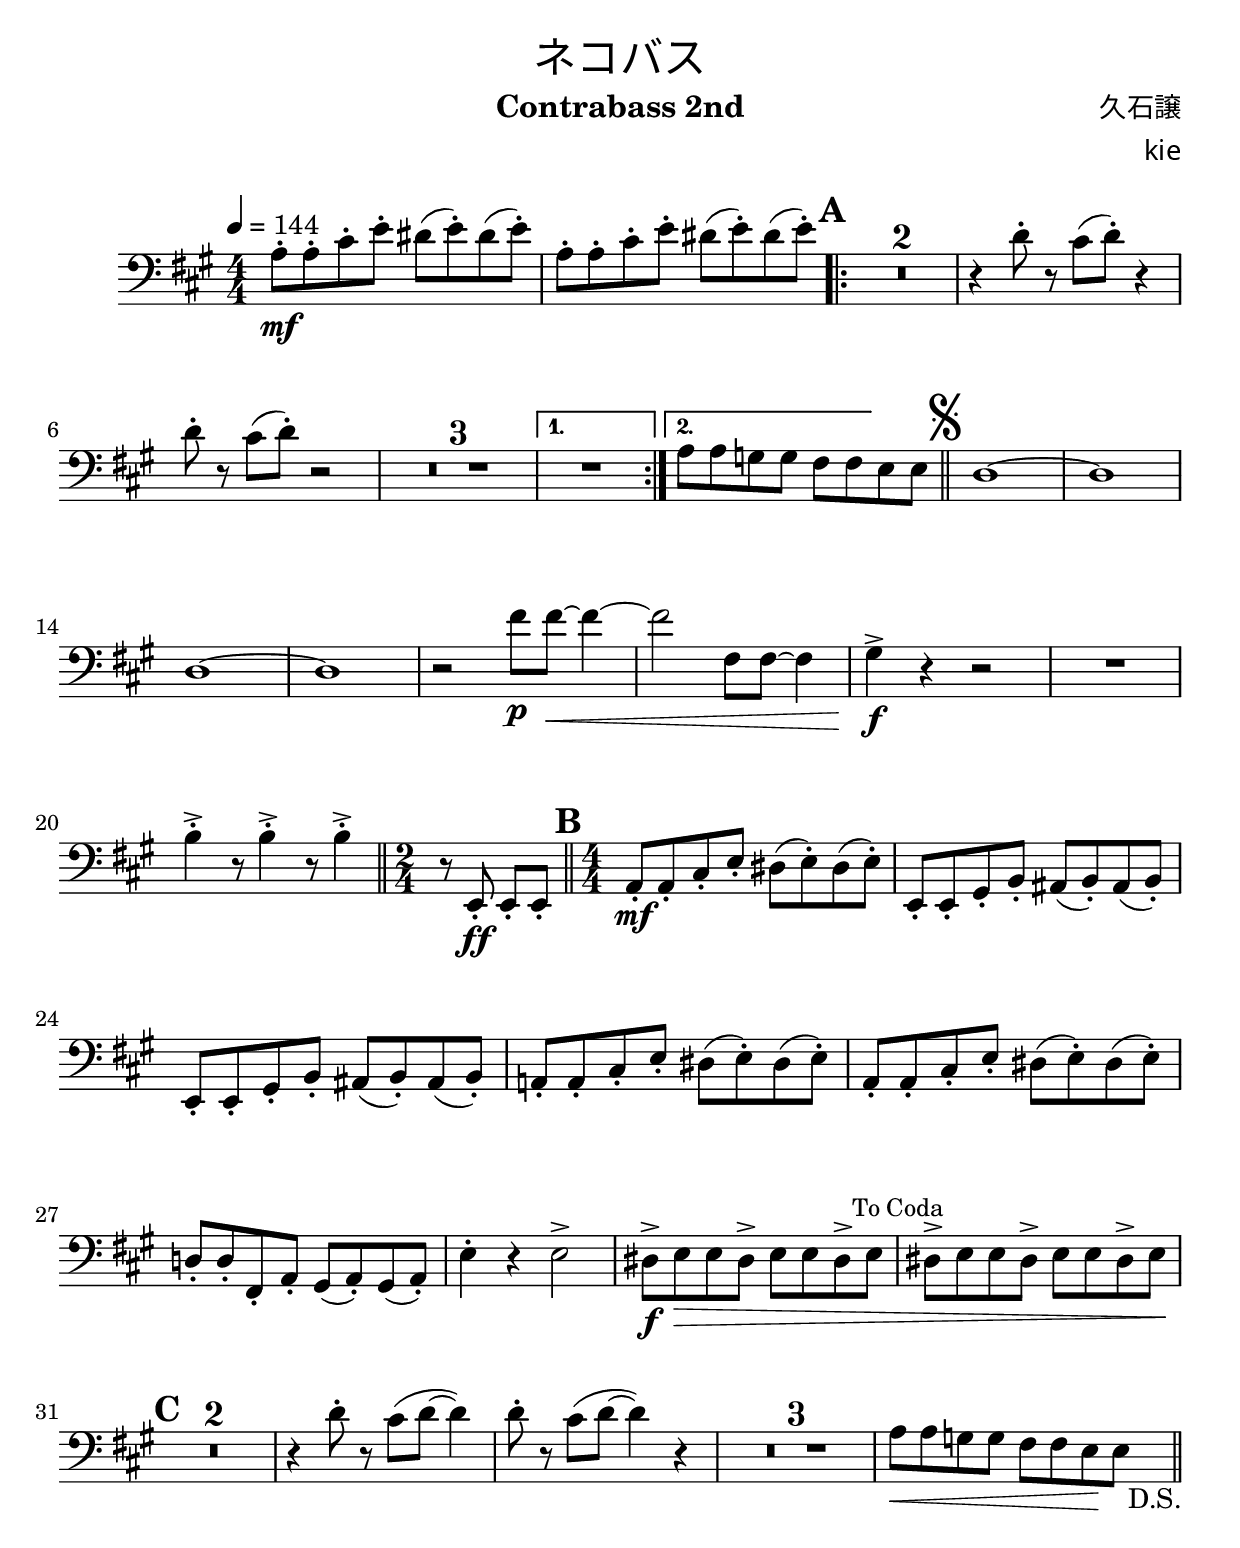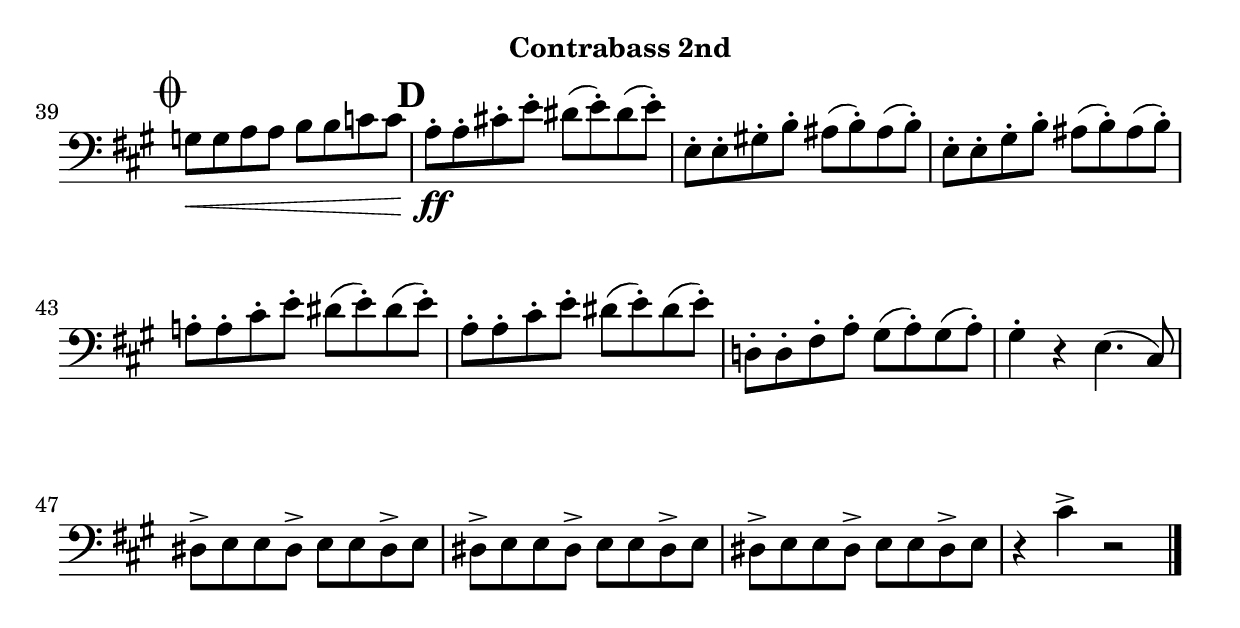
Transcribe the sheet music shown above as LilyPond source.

\version "2.24.0"
\header {
  title = \markup {
          \override #'(font-name . "HGSSoeiKakupoptai")
          "ネコバス"
  }
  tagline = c
  composer = \markup {
          \override #'(font-name . "HGSSoeiKakupoptai")
          "久石譲"
  }
  arranger = \markup {
          \override #'(font-name . "HGSSoeiKakupoptai")
          "kie"
  }
  instrument = \markup{\bold "Contrabass 2nd"}
}


#(set-global-staff-size 24)
#(set-default-paper-size "a4" )

%%以下、定義
ffz = #(make-dynamic-script "ffz")
fpp = #(make-dynamic-script "fpp")
%%ここまで、定義

\paper {
  #(set-paper-size "a4")
  top-margin = 2\cm
  bottom-margin = 1\cm
  left-margin = 1\cm
  right-margin = 1\cm

  markup-markup-spacing.basic-distance = #20
  markup-system-spacing.basic-distance = #20
  last-bottom-spacing.basic-distance = #12
  system-system-spacing.basic-distance = #16
  score-markup-spacing.basic-distance = #20

  print-page-number = ##f
  
  print-first-page-number = ##f
  first-page-number = 1

}


\layout {
  indent = 1.0\cm %%0にするといい
}


\score {
  <<    
    \new Staff
    \compressEmptyMeasures
    
\relative c'{
  \numericTimeSignature
  \time 4/4 %%拍子
  \set Staff.midiInstrument = "contrabass"
  \clef bass %%音部記号　ト音…treble　ヘ音…bass　ハ音…alto
  \override Hairpin.minimum-length = #6

  \key a \major  %%調
  \tempo 4=144  %%BPM
  a8-.\mf a-. cis-. e-. dis( e-.) dis( e-.)
  a,-. a-. cis-. e-. dis( e-.) dis( e-.)
  \mark \default
  \repeat volta 2 { 
    R1*2
    r4 d8-. r cis( d-.) r4
    d8-. r cis( d-.) r2
    R1*3
    \alternative{
      {R1}
      {a8 a g g fis[ fis}
    }
  }
  e e]
  \bar "||"
  \mark \markup { \musicglyph "scripts.segno" }
  d1~
  d
  d1~
  d
  r2 fis'8\p fis\<~ fis4~
  fis2 fis,8 fis~ fis4
  gis4->\f r4 r2
  R1 
  b4-.-> r8 b4-.-> r8 b4-.->
  \bar "||"
  \time 2/4
  r8 e,,-.\ff e-. e-.
  \bar "||"
  \time 4/4
  \mark \default
  a-.\mf a-. cis-. e-. dis( e-.) dis( e-.)
  e,-. e-. gis-. b-. ais( b-.) ais( b-.)
  e,-. e-. gis-. b-. ais( b-.) ais( b-.)
  a!-. a-. cis-. e-. dis( e-.) dis( e-.)
  a,-. a-. cis-. e-. dis( e-.) dis( e-.)
  d!-. d-. fis,-. a-. gis( a-.) gis( a-.)
  e'4-. r e2->
  dis8->\f e\> e dis-> e e  dis-> e
  \mark \markup{\small "To Coda"}
  dis8-> e e dis8-> e e  dis-> e\!
  \mark \default
  R1*2
  r4 d'8-. r cis( d~ d4)
  d8-. r cis( d~ d4) r4
  R1*3
  a8\< a g g fis fis e\! <<{e} {s16 s_"D.S."}>>
  \bar "||"
  \break
  \mark \markup { \musicglyph "scripts.coda" }
  g8\< g a a b b c c
  \mark \default
  a-.\ff a-. cis!-. e-. dis( e-.) dis( e-.)
  e,-. e-. gis!-. b-. ais( b-.) ais( b-.)
  e,-. e-. gis-. b-. ais( b-.) ais( b-.)
  a!-. a-. cis-. e-. dis( e-.) dis( e-.)
  a,-. a-. cis-. e-. dis( e-.) dis( e-.)
  d,!-. d-. fis-. a-. gis( a-.) gis( a-.)
  gis4-. r e4.( cis8)
  dis8-> e e dis-> e e  dis-> e
  dis8-> e e dis-> e e  dis-> e
  dis8-> e e dis-> e e  dis-> e
  r4 cis'-> r2
  \bar "|."
}

      

  >>
}